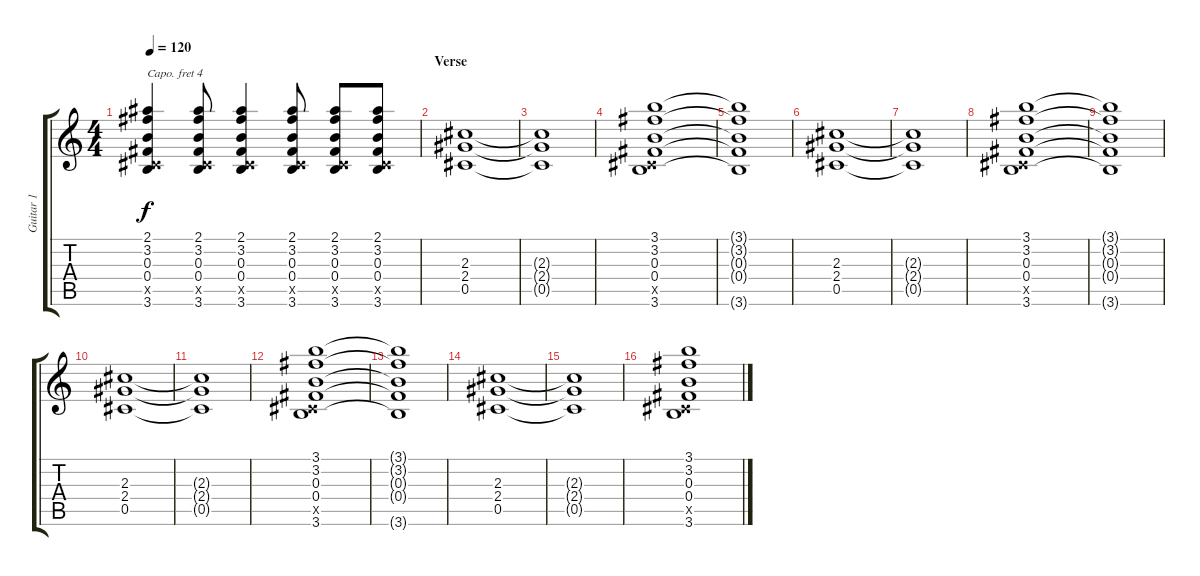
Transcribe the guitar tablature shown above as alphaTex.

\track ("Guitar 1" "Guitar 1") {instrument electricguitarjazz}
\staff {score tabs}
\capo 4
\tuning (E4 B3 G3 D3 A2 E2) {hide}
\ts (4 4)
\tempo 120
\clef g2
\ks c
(2.1 3.2 0.3 0.4 0.5{x} 3.6).4{dy f} (2.1 3.2 0.3 0.4 0.5{x} 3.6).8 (2.1 3.2 0.3 0.4 0.5{x} 3.6).4 (2.1 3.2 0.3 0.4 0.5{x} 3.6).8 (2.1 3.2 0.3 0.4 0.5{x} 3.6).8 (2.1 3.2 0.3 0.4 0.5{x} 3.6).8 |
\section ("" "Verse")
(2.3 2.4 0.5).1 |
(2.3{t} 2.4{t} 0.5{t}).1 |
(3.1 3.2 0.3 0.4 0.5{x} 3.6).1 |
(3.1{t} 3.2{t} 0.3{t} 0.4{t} 3.6{t}).1 |
(2.3 2.4 0.5).1 |
(2.3{t} 2.4{t} 0.5{t}).1 |
(3.1 3.2 0.3 0.4 0.5{x} 3.6).1 |
(3.1{t} 3.2{t} 0.3{t} 0.4{t} 3.6{t}).1 |
(2.3 2.4 0.5).1 |
(2.3{t} 2.4{t} 0.5{t}).1 |
(3.1 3.2 0.3 0.4 0.5{x} 3.6).1 |
(3.1{t} 3.2{t} 0.3{t} 0.4{t} 3.6{t}).1 |
(2.3 2.4 0.5).1 |
(2.3{t} 2.4{t} 0.5{t}).1 |
(3.1 3.2 0.3 0.4 0.5{x} 3.6).1
